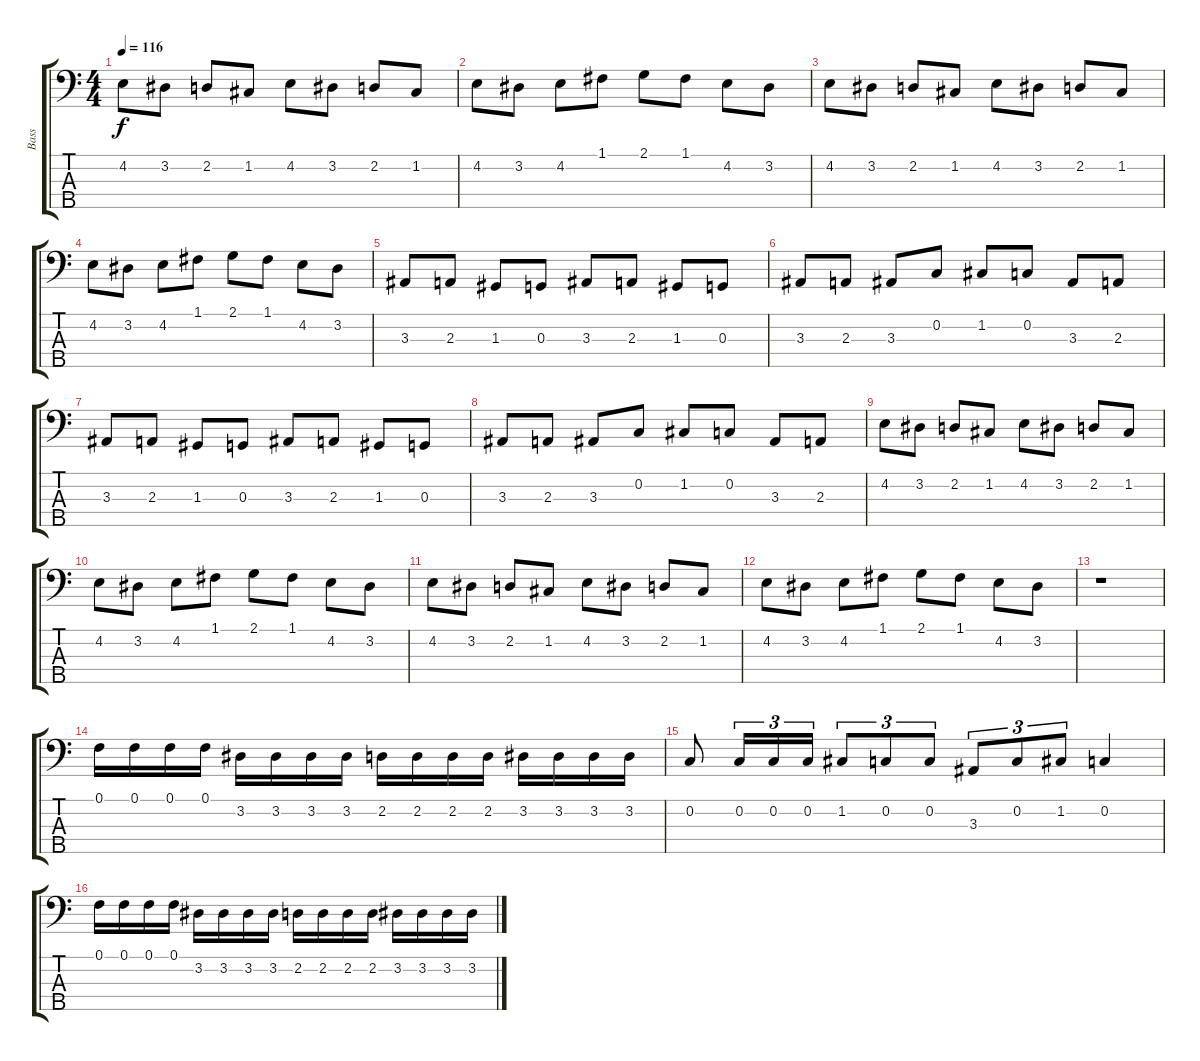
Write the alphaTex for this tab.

\track ("Bass" "Bass") {instrument electricbassfinger}
\staff {score tabs}
\tuning (F2 C2 G1 D1 A0) {hide}
\ts (4 4)
\tempo 116
\clef f4
\ks c
4.2.8{dy f} 3.2.8 2.2.8 1.2.8 4.2.8 3.2.8 2.2.8 1.2.8 |
4.2.8 3.2.8 4.2.8 1.1.8 2.1.8 1.1.8 4.2.8 3.2.8 |
4.2.8 3.2.8 2.2.8 1.2.8 4.2.8 3.2.8 2.2.8 1.2.8 |
4.2.8 3.2.8 4.2.8 1.1.8 2.1.8 1.1.8 4.2.8 3.2.8 |
3.3.8 2.3.8 1.3.8 0.3.8 3.3.8 2.3.8 1.3.8 0.3.8 |
3.3.8 2.3.8 3.3.8 0.2.8 1.2.8 0.2.8 3.3.8 2.3.8 |
3.3.8 2.3.8 1.3.8 0.3.8 3.3.8 2.3.8 1.3.8 0.3.8 |
3.3.8 2.3.8 3.3.8 0.2.8 1.2.8 0.2.8 3.3.8 2.3.8 |
4.2.8 3.2.8 2.2.8 1.2.8 4.2.8 3.2.8 2.2.8 1.2.8 |
4.2.8 3.2.8 4.2.8 1.1.8 2.1.8 1.1.8 4.2.8 3.2.8 |
4.2.8 3.2.8 2.2.8 1.2.8 4.2.8 3.2.8 2.2.8 1.2.8 |
4.2.8 3.2.8 4.2.8 1.1.8 2.1.8 1.1.8 4.2.8 3.2.8 |
r.1 |
0.1.16 0.1.16 0.1.16 0.1.16 3.2.16 3.2.16 3.2.16 3.2.16 2.2.16 2.2.16 2.2.16 2.2.16 3.2.16 3.2.16 3.2.16 3.2.16 |
0.2.8 0.2.16{tu (3 2)} 0.2.16{tu (3 2)} 0.2.16{tu (3 2)} 1.2.8{tu (3 2)} 0.2.8{tu (3 2)} 0.2.8{tu (3 2)} 3.3.8{tu (3 2)} 0.2.8{tu (3 2)} 1.2.8{tu (3 2)} 0.2.4 |
0.1.16 0.1.16 0.1.16 0.1.16 3.2.16 3.2.16 3.2.16 3.2.16 2.2.16 2.2.16 2.2.16 2.2.16 3.2.16 3.2.16 3.2.16 3.2.16
